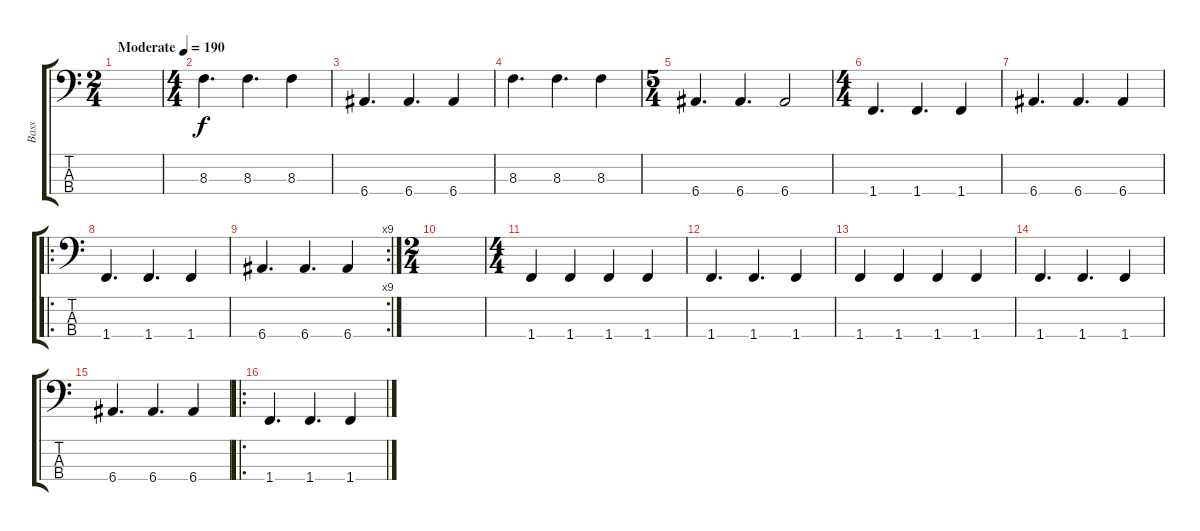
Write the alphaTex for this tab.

\track ("Bass" "Bass") {instrument electricbassfinger}
\staff {score tabs}
\tuning (G2 D2 A1 E1) {hide}
\ts (2 4)
\tempo (190 "Moderate")
\clef f4
\ks c
|
\ts (4 4)
8.3.4{d} 8.3.4{d} 8.3.4 |
6.4.4{d} 6.4.4{d} 6.4.4 |
8.3.4{d} 8.3.4{d} 8.3.4 |
\ts (5 4)
6.4.4{d} 6.4.4{d} 6.4.2 |
\ts (4 4)
1.4.4{d} 1.4.4{d} 1.4.4 |
6.4.4{d} 6.4.4{d} 6.4.4 |
\ro
1.4.4{d} 1.4.4{d} 1.4.4 |
\rc 9
6.4.4{d} 6.4.4{d} 6.4.4 |
\ts (2 4)
|
\ts (4 4)
1.4.4 1.4.4 1.4.4 1.4.4 |
1.4.4{d} 1.4.4{d} 1.4.4 |
1.4.4 1.4.4 1.4.4 1.4.4 |
1.4.4{d} 1.4.4{d} 1.4.4 |
6.4.4{d} 6.4.4{d} 6.4.4 |
\ro
1.4.4{d} 1.4.4{d} 1.4.4
